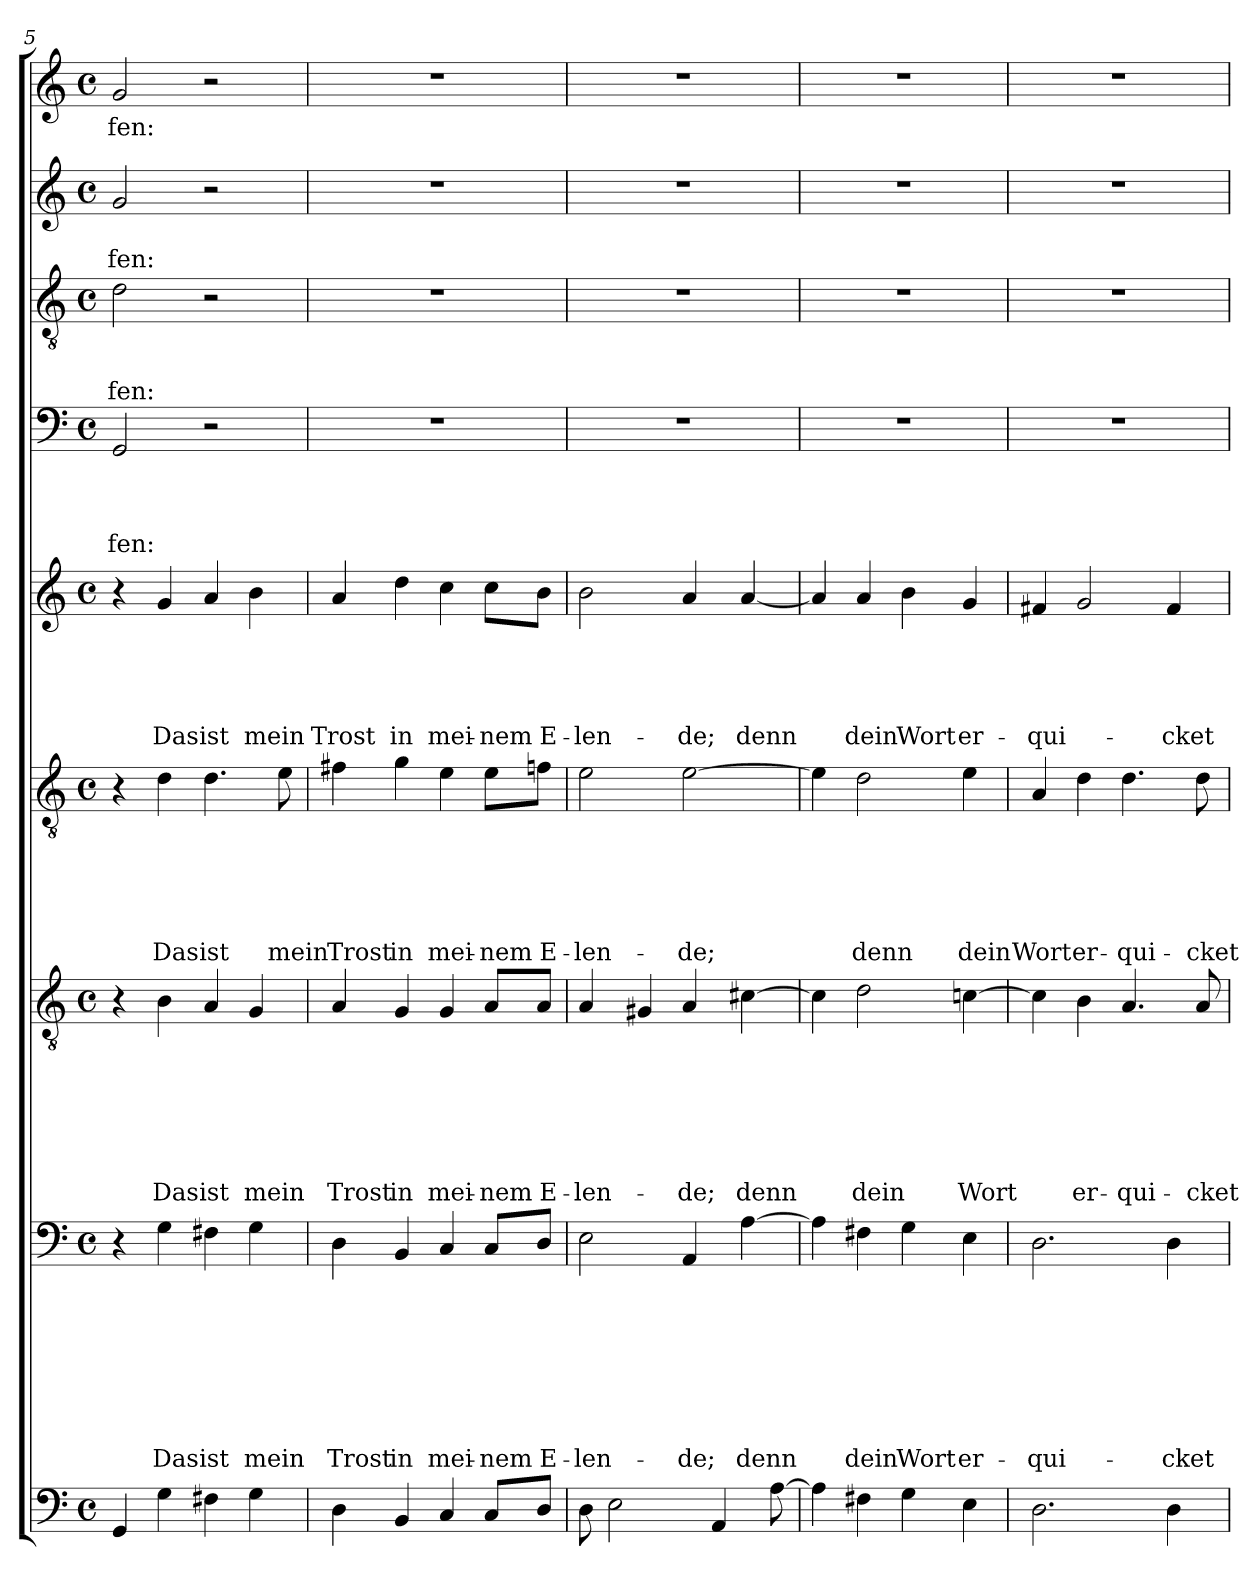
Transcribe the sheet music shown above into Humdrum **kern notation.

**kern	**kern	**text	**text	**text	**text	**text	**text	**text	**text	**kern	**text	**text	**text	**text	**text	**text	**text	**kern	**text	**text	**text	**text	**text	**text	**kern	**text	**text	**text	**text	**text	**kern	**text	**text	**text	**text	**kern	**text	**text	**text	**kern	**text	**text	**kern	**text
*part9	*part8	*part8	*part8	*part8	*part8	*part8	*part8	*part8	*part8	*part7	*part7	*part7	*part7	*part7	*part7	*part7	*part7	*part6	*part6	*part6	*part6	*part6	*part6	*part6	*part5	*part5	*part5	*part5	*part5	*part5	*part4	*part4	*part4	*part4	*part4	*part3	*part3	*part3	*part3	*part2	*part2	*part2	*part1	*part1
*staff9	*staff8	*staff8	*staff8	*staff8	*staff8	*staff8	*staff8	*staff8	*staff8	*staff7	*staff7	*staff7	*staff7	*staff7	*staff7	*staff7	*staff7	*staff6	*staff6	*staff6	*staff6	*staff6	*staff6	*staff6	*staff5	*staff5	*staff5	*staff5	*staff5	*staff5	*staff4	*staff4	*staff4	*staff4	*staff4	*staff3	*staff3	*staff3	*staff3	*staff2	*staff2	*staff2	*staff1	*staff1
*clefF4	*clefF4	*	*	*	*	*	*	*	*	*clefGv2	*	*	*	*	*	*	*	*clefGv2	*	*	*	*	*	*	*clefG2	*	*	*	*	*	*clefF4	*	*	*	*	*clefGv2	*	*	*	*clefG2	*	*	*clefG2	*
*k[]	*k[]	*	*	*	*	*	*	*	*	*k[]	*	*	*	*	*	*	*	*k[]	*	*	*	*	*	*	*k[]	*	*	*	*	*	*k[]	*	*	*	*	*k[]	*	*	*	*k[]	*	*	*k[]	*
*C:	*C:	*	*	*	*	*	*	*	*	*C:	*	*	*	*	*	*	*	*C:	*	*	*	*	*	*	*C:	*	*	*	*	*	*C:	*	*	*	*	*C:	*	*	*	*C:	*	*	*C:	*
*M4/4	*M4/4	*	*	*	*	*	*	*	*	*M4/4	*	*	*	*	*	*	*	*M4/4	*	*	*	*	*	*	*M4/4	*	*	*	*	*	*M4/4	*	*	*	*	*M4/4	*	*	*	*M4/4	*	*	*M4/4	*
*met(c)	*met(c)	*	*	*	*	*	*	*	*	*met(c)	*	*	*	*	*	*	*	*met(c)	*	*	*	*	*	*	*met(c)	*	*	*	*	*	*met(c)	*	*	*	*	*met(c)	*	*	*	*met(c)	*	*	*met(c)	*
=5	=5	=5	=5	=5	=5	=5	=5	=5	=5	=5	=5	=5	=5	=5	=5	=5	=5	=5	=5	=5	=5	=5	=5	=5	=5	=5	=5	=5	=5	=5	=5	=5	=5	=5	=5	=5	=5	=5	=5	=5	=5	=5	=5	=5
!	!	!	!	!	!	!	!	!	!	!	!	!	!	!	!	!	!	!	!	!	!	!	!	!	!	!	!	!	!	!	!	!	!	!	!LO:LY:b	!	!	!	!LO:LY:b	!	!	!LO:LY:b	!	!LO:LY:b
4GG/	4r	.	.	.	.	.	.	.	.	4r	.	.	.	.	.	.	.	4r	.	.	.	.	.	.	4r	.	.	.	.	.	2GG/	.	.	.	-fen:	2d\	.	.	-fen:	2g/	.	-fen:	2g/	-fen:
!	!	!	!	!	!	!	!	!	!LO:LY:b	!	!	!	!	!	!	!	!LO:LY:b	!	!	!	!	!	!	!LO:LY:b	!	!	!	!	!	!LO:LY:b	!	!	!	!	!	!	!	!	!	!	!	!	!	!
4G\	4G\	.	.	.	.	.	.	.	Das	4B\	.	.	.	.	.	.	Das	4d\	.	.	.	.	.	Das	4g/	.	.	.	.	Das	.	.	.	.	.	.	.	.	.	.	.	.	.	.
!	!	!	!	!	!	!	!	!	!LO:LY:b	!	!	!	!	!	!	!	!LO:LY:b	!	!	!	!	!	!	!LO:LY:b	!	!	!	!	!	!LO:LY:b	!	!	!	!	!	!	!	!	!	!	!	!	!	!
4F#X\	4F#X\	.	.	.	.	.	.	.	ist	4A/	.	.	.	.	.	.	ist	4.d\	.	.	.	.	.	ist	4a/	.	.	.	.	ist	2r	.	.	.	.	2r	.	.	.	2r	.	.	2r	.
!	!	!	!	!	!	!	!	!	!LO:LY:b	!	!	!	!	!	!	!	!LO:LY:b	!	!	!	!	!	!	!	!	!	!	!	!	!LO:LY:b	!	!	!	!	!	!	!	!	!	!	!	!	!	!
4G\	4G\	.	.	.	.	.	.	.	mein	4G/	.	.	.	.	.	.	mein	.	.	.	.	.	.	.	4b\	.	.	.	.	mein	.	.	.	.	.	.	.	.	.	.	.	.	.	.
!	!	!	!	!	!	!	!	!	!	!	!	!	!	!	!	!	!	!	!	!	!	!	!	!LO:LY:b	!	!	!	!	!	!	!	!	!	!	!	!	!	!	!	!	!	!	!	!
.	.	.	.	.	.	.	.	.	.	.	.	.	.	.	.	.	.	8e\	.	.	.	.	.	mein	.	.	.	.	.	.	.	.	.	.	.	.	.	.	.	.	.	.	.	.
=6	=6	=6	=6	=6	=6	=6	=6	=6	=6	=6	=6	=6	=6	=6	=6	=6	=6	=6	=6	=6	=6	=6	=6	=6	=6	=6	=6	=6	=6	=6	=6	=6	=6	=6	=6	=6	=6	=6	=6	=6	=6	=6	=6	=6
!	!	!	!	!	!	!	!	!	!LO:LY:b	!	!	!	!	!	!	!	!LO:LY:b	!	!	!	!	!	!	!LO:LY:b	!	!	!	!	!	!LO:LY:b	!	!	!	!	!	!	!	!	!	!	!	!	!	!
4D\	4D\	.	.	.	.	.	.	.	Trost	4A/	.	.	.	.	.	.	Trost	4f#X\	.	.	.	.	.	Trost	4a/	.	.	.	.	Trost	1r	.	.	.	.	1r	.	.	.	1r	.	.	1r	.
!	!	!	!	!	!	!	!	!	!LO:LY:b	!	!	!	!	!	!	!	!LO:LY:b	!	!	!	!	!	!	!LO:LY:b	!	!	!	!	!	!LO:LY:b	!	!	!	!	!	!	!	!	!	!	!	!	!	!
4BB/	4BB/	.	.	.	.	.	.	.	in	4G/	.	.	.	.	.	.	in	4g\	.	.	.	.	.	in	4dd\	.	.	.	.	in	.	.	.	.	.	.	.	.	.	.	.	.	.	.
!	!	!	!	!	!	!	!	!	!LO:LY:b	!	!	!	!	!	!	!	!LO:LY:b	!	!	!	!	!	!	!LO:LY:b	!	!	!	!	!	!LO:LY:b	!	!	!	!	!	!	!	!	!	!	!	!	!	!
4C/	4C/	.	.	.	.	.	.	.	mei-	4G/	.	.	.	.	.	.	mei-	4e\	.	.	.	.	.	mei-	4cc\	.	.	.	.	mei-	.	.	.	.	.	.	.	.	.	.	.	.	.	.
!	!	!	!	!	!	!	!	!	!LO:LY:b	!	!	!	!	!	!	!	!LO:LY:b	!	!	!	!	!	!	!LO:LY:b	!	!	!	!	!	!LO:LY:b	!	!	!	!	!	!	!	!	!	!	!	!	!	!
8C/L	8C/L	.	.	.	.	.	.	.	-nem	8A/L	.	.	.	.	.	.	-nem	8e\L	.	.	.	.	.	-nem	8cc\L	.	.	.	.	-nem	.	.	.	.	.	.	.	.	.	.	.	.	.	.
!	!	!	!	!	!	!	!	!	!LO:LY:b	!	!	!	!	!	!	!	!LO:LY:b	!	!	!	!	!	!	!LO:LY:b	!	!	!	!	!	!LO:LY:b	!	!	!	!	!	!	!	!	!	!	!	!	!	!
8D/J	8D/J	.	.	.	.	.	.	.	E-	8A/J	.	.	.	.	.	.	E-	8fn\J	.	.	.	.	.	E-	8b\J	.	.	.	.	E-	.	.	.	.	.	.	.	.	.	.	.	.	.	.
=7	=7	=7	=7	=7	=7	=7	=7	=7	=7	=7	=7	=7	=7	=7	=7	=7	=7	=7	=7	=7	=7	=7	=7	=7	=7	=7	=7	=7	=7	=7	=7	=7	=7	=7	=7	=7	=7	=7	=7	=7	=7	=7	=7	=7
!	!	!	!	!	!	!	!	!	!LO:LY:b	!	!	!	!	!	!	!	!LO:LY:b	!	!	!	!	!	!	!LO:LY:b	!	!	!	!	!	!LO:LY:b	!	!	!	!	!	!	!	!	!	!	!	!	!	!
8D\	2E\	.	.	.	.	.	.	.	-len-	4A/	.	.	.	.	.	.	-len-	2e\	.	.	.	.	.	-len-	2b\	.	.	.	.	-len-	1r	.	.	.	.	1r	.	.	.	1r	.	.	1r	.
2E\	.	.	.	.	.	.	.	.	.	.	.	.	.	.	.	.	.	.	.	.	.	.	.	.	.	.	.	.	.	.	.	.	.	.	.	.	.	.	.	.	.	.	.	.
.	.	.	.	.	.	.	.	.	.	4G#X/	.	.	.	.	.	.	.	.	.	.	.	.	.	.	.	.	.	.	.	.	.	.	.	.	.	.	.	.	.	.	.	.	.	.
!	!	!	!	!	!	!	!	!	!LO:LY:b	!	!	!	!	!	!	!	!LO:LY:b	!	!	!	!	!	!	!LO:LY:b	!	!	!	!	!	!LO:LY:b	!	!	!	!	!	!	!	!	!	!	!	!	!	!
.	4AA/	.	.	.	.	.	.	.	-de;	4A/	.	.	.	.	.	.	-de;	[2e\	.	.	.	.	.	-de;	4a/	.	.	.	.	-de;	.	.	.	.	.	.	.	.	.	.	.	.	.	.
4AA/	.	.	.	.	.	.	.	.	.	.	.	.	.	.	.	.	.	.	.	.	.	.	.	.	.	.	.	.	.	.	.	.	.	.	.	.	.	.	.	.	.	.	.	.
!	!	!	!	!	!	!	!	!	!LO:LY:b	!	!	!	!	!	!	!	!LO:LY:b	!	!	!	!	!	!	!	!	!	!	!	!	!LO:LY:b	!	!	!	!	!	!	!	!	!	!	!	!	!	!
.	[4A\	.	.	.	.	.	.	.	denn	[4c#X\	.	.	.	.	.	.	denn	.	.	.	.	.	.	.	[4a/	.	.	.	.	denn	.	.	.	.	.	.	.	.	.	.	.	.	.	.
[8A\	.	.	.	.	.	.	.	.	.	.	.	.	.	.	.	.	.	.	.	.	.	.	.	.	.	.	.	.	.	.	.	.	.	.	.	.	.	.	.	.	.	.	.	.
!!LO:PB:g=z
=8	=8	=8	=8	=8	=8	=8	=8	=8	=8	=8	=8	=8	=8	=8	=8	=8	=8	=8	=8	=8	=8	=8	=8	=8	=8	=8	=8	=8	=8	=8	=8	=8	=8	=8	=8	=8	=8	=8	=8	=8	=8	=8	=8	=8
4A\]	4A\]	.	.	.	.	.	.	.	.	4c#\]	.	.	.	.	.	.	.	4e\]	.	.	.	.	.	.	4a/]	.	.	.	.	.	1r	.	.	.	.	1r	.	.	.	1r	.	.	1r	.
!	!	!	!	!	!	!	!	!	!LO:LY:b	!	!	!	!	!	!	!	!LO:LY:b	!	!	!	!	!	!	!LO:LY:b	!	!	!	!	!	!LO:LY:b	!	!	!	!	!	!	!	!	!	!	!	!	!	!
4F#X\	4F#X\	.	.	.	.	.	.	.	dein	2d\	.	.	.	.	.	.	dein	2d\	.	.	.	.	.	denn	4a/	.	.	.	.	dein	.	.	.	.	.	.	.	.	.	.	.	.	.	.
!	!	!	!	!	!	!	!	!	!LO:LY:b	!	!	!	!	!	!	!	!	!	!	!	!	!	!	!	!	!	!	!	!	!LO:LY:b	!	!	!	!	!	!	!	!	!	!	!	!	!	!
4G\	4G\	.	.	.	.	.	.	.	Wort	.	.	.	.	.	.	.	.	.	.	.	.	.	.	.	4b\	.	.	.	.	Wort	.	.	.	.	.	.	.	.	.	.	.	.	.	.
!	!	!	!	!	!	!	!	!	!LO:LY:b	!	!	!	!	!	!	!	!LO:LY:b	!	!	!	!	!	!	!LO:LY:b	!	!	!	!	!	!LO:LY:b	!	!	!	!	!	!	!	!	!	!	!	!	!	!
4E\	4E\	.	.	.	.	.	.	.	er-	[4cn\	.	.	.	.	.	.	Wort	4e\	.	.	.	.	.	dein	4g/	.	.	.	.	er-	.	.	.	.	.	.	.	.	.	.	.	.	.	.
=9	=9	=9	=9	=9	=9	=9	=9	=9	=9	=9	=9	=9	=9	=9	=9	=9	=9	=9	=9	=9	=9	=9	=9	=9	=9	=9	=9	=9	=9	=9	=9	=9	=9	=9	=9	=9	=9	=9	=9	=9	=9	=9	=9	=9
!	!	!	!	!	!	!	!	!	!LO:LY:b	!	!	!	!	!	!	!	!	!	!	!	!	!	!	!LO:LY:b	!	!	!	!	!	!LO:LY:b	!	!	!	!	!	!	!	!	!	!	!	!	!	!
2.D\	2.D\	.	.	.	.	.	.	.	-qui-	4c\]	.	.	.	.	.	.	.	4A/	.	.	.	.	.	Wort	4f#X/	.	.	.	.	-qui-	1r	.	.	.	.	1r	.	.	.	1r	.	.	1r	.
!	!	!	!	!	!	!	!	!	!	!	!	!	!	!	!	!	!LO:LY:b	!	!	!	!	!	!	!LO:LY:b	!	!	!	!	!	!	!	!	!	!	!	!	!	!	!	!	!	!	!	!
.	.	.	.	.	.	.	.	.	.	4B\	.	.	.	.	.	.	er-	4d\	.	.	.	.	.	er-	2g/	.	.	.	.	.	.	.	.	.	.	.	.	.	.	.	.	.	.	.
!	!	!	!	!	!	!	!	!	!	!	!	!	!	!	!	!	!LO:LY:b	!	!	!	!	!	!	!LO:LY:b	!	!	!	!	!	!	!	!	!	!	!	!	!	!	!	!	!	!	!	!
.	.	.	.	.	.	.	.	.	.	4.A/	.	.	.	.	.	.	-qui-	4.d\	.	.	.	.	.	-qui-	.	.	.	.	.	.	.	.	.	.	.	.	.	.	.	.	.	.	.	.
!	!	!	!	!	!	!	!	!	!LO:LY:b	!	!	!	!	!	!	!	!	!	!	!	!	!	!	!	!	!	!	!	!	!LO:LY:b	!	!	!	!	!	!	!	!	!	!	!	!	!	!
4D\	4D\	.	.	.	.	.	.	.	-cket	.	.	.	.	.	.	.	.	.	.	.	.	.	.	.	4f#/	.	.	.	.	-cket	.	.	.	.	.	.	.	.	.	.	.	.	.	.
!	!	!	!	!	!	!	!	!	!	!	!	!	!	!	!	!	!LO:LY:b	!	!	!	!	!	!	!LO:LY:b	!	!	!	!	!	!	!	!	!	!	!	!	!	!	!	!	!	!	!	!
.	.	.	.	.	.	.	.	.	.	8A/	.	.	.	.	.	.	-cket	8d\	.	.	.	.	.	-cket	.	.	.	.	.	.	.	.	.	.	.	.	.	.	.	.	.	.	.	.
=	=	=	=	=	=	=	=	=	=	=	=	=	=	=	=	=	=	=	=	=	=	=	=	=	=	=	=	=	=	=	=	=	=	=	=	=	=	=	=	=	=	=	=	=
*-	*-	*-	*-	*-	*-	*-	*-	*-	*-	*-	*-	*-	*-	*-	*-	*-	*-	*-	*-	*-	*-	*-	*-	*-	*-	*-	*-	*-	*-	*-	*-	*-	*-	*-	*-	*-	*-	*-	*-	*-	*-	*-	*-	*-
